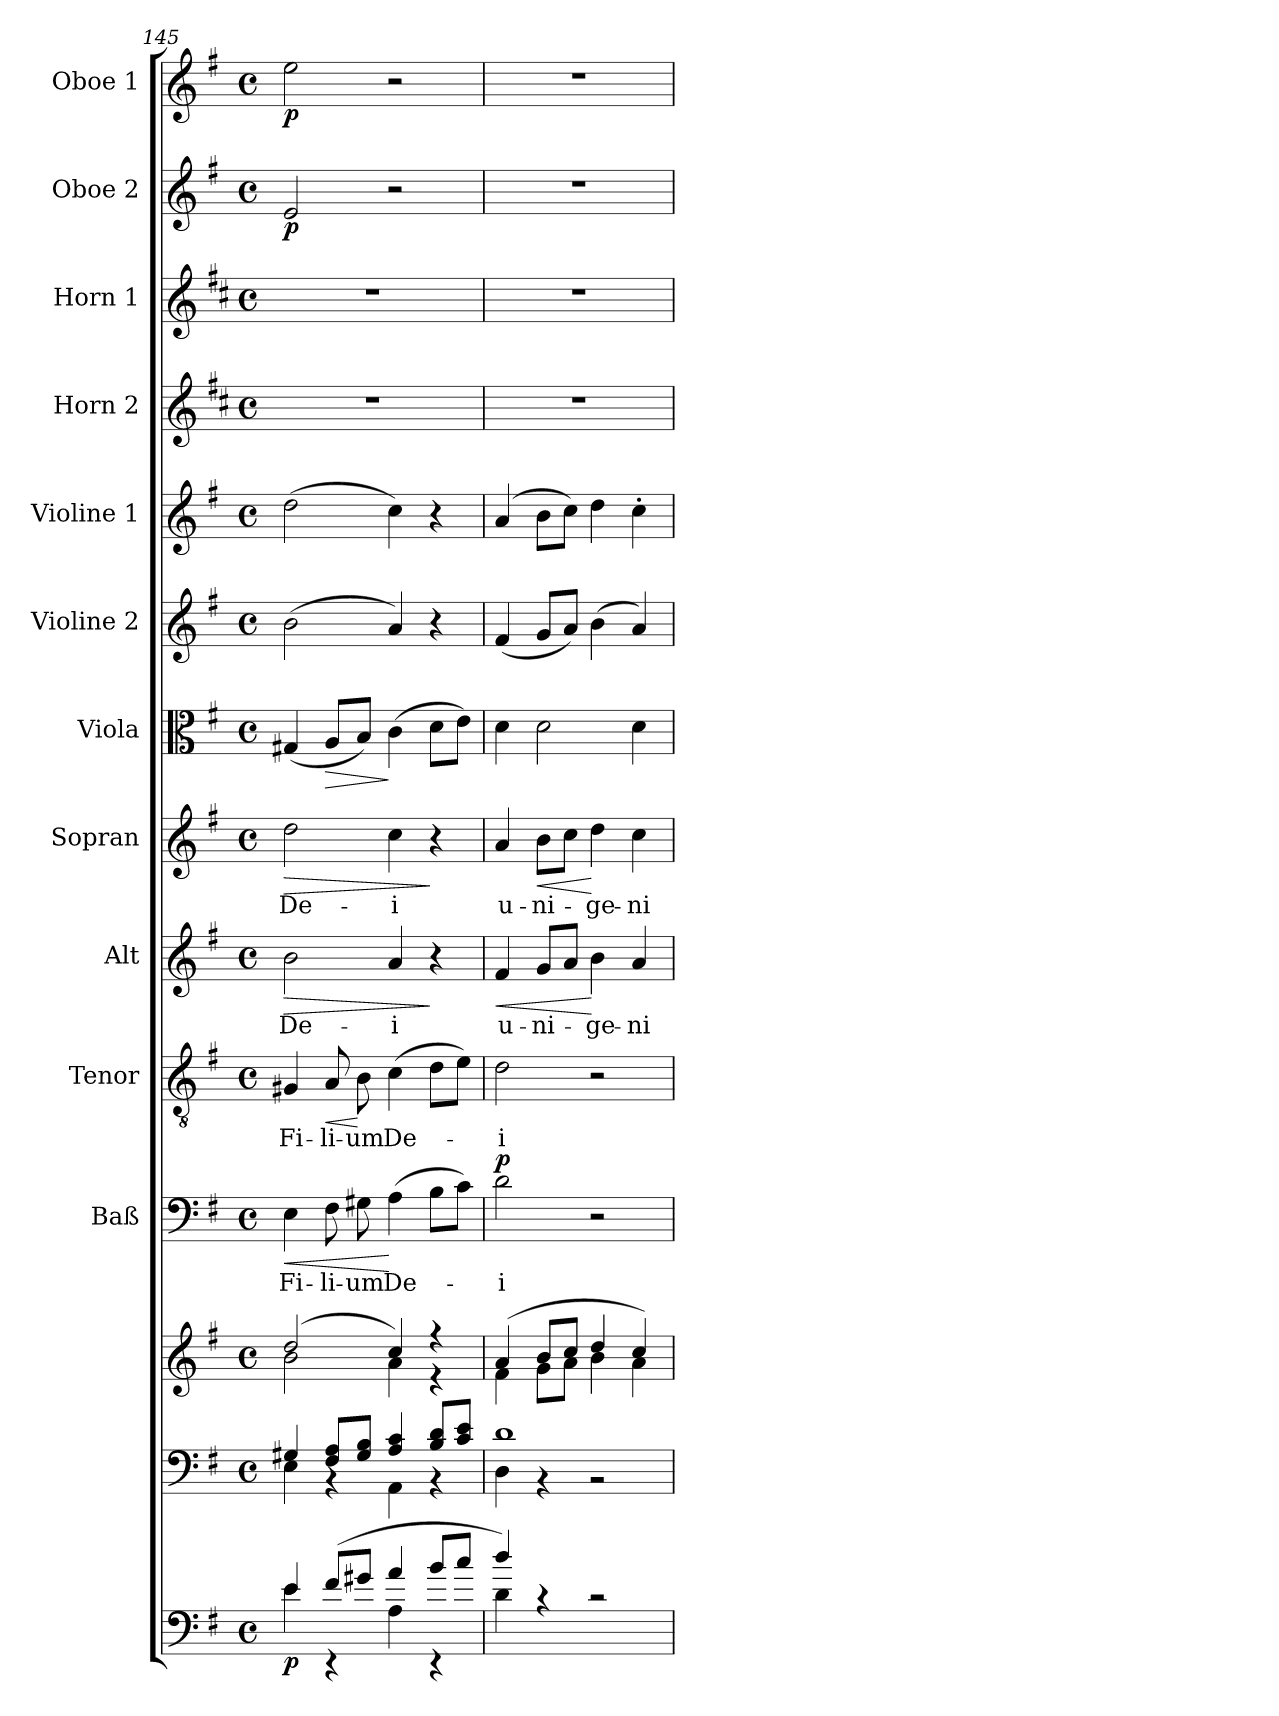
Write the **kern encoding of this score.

**kern	**dynam	**kern	**kern	**kern	**text	**dynam	**kern	**text	**dynam	**kern	**text	**dynam	**kern	**text	**dynam	**kern	**dynam	**kern	**kern	**kern	**kern	**kern	**dynam	**kern	**dynam
*part13	*part13	*part12	*part12	*part11	*part11	*part11	*part10	*part10	*part10	*part9	*part9	*part9	*part8	*part8	*part8	*part7	*part7	*part6	*part5	*part4	*part3	*part2	*part2	*part1	*part1
*staff14	*staff14	*staff13	*staff12	*staff11	*staff11	*staff11	*staff10	*staff10	*staff10	*staff9	*staff9	*staff9	*staff8	*staff8	*staff8	*staff7	*staff7	*staff6	*staff5	*staff4	*staff3	*staff2	*staff2	*staff1	*staff1
*	*	*	*	*I"Baß	*	*	*I"Tenor	*	*	*I"Alt	*	*	*I"Sopran	*	*	*I"Viola	*	*I"Violine 2	*I"Violine 1	*I"Horn 2	*I"Horn 1	*I"Oboe 2	*	*I"Oboe 1	*
*	*	*	*	*I'Baß	*	*	*I'Ten	*	*	*I'Alt	*	*	*I'Sop	*	*	*I'Vla.	*	*I'Vln. 2	*I'Vln. 1	*I'Hrn. 2	*I'Hrn. 1	*I'Ob. 2	*	*I'Ob. 1	*
*clefF4	*	*clefF4	*clefG2	*clefF4	*	*	*clefGv2	*	*	*clefG2	*	*	*clefG2	*	*	*clefC3	*	*clefG2	*clefG2	*clefG2	*clefG2	*clefG2	*	*clefG2	*
*ITrd7c12	*	*	*	*	*	*	*	*	*	*	*	*	*	*	*	*	*	*	*	*ITrd4c7	*ITrd4c7	*	*	*	*
*k[f#]	*	*k[f#]	*k[f#]	*k[f#]	*	*	*k[f#]	*	*	*k[f#]	*	*	*k[f#]	*	*	*k[f#]	*	*k[f#]	*k[f#]	*k[f#]	*k[f#]	*k[f#]	*	*k[f#]	*
*G:	*	*G:	*G:	*G:	*	*	*G:	*	*	*G:	*	*	*G:	*	*	*G:	*	*G:	*G:	*G:	*G:	*G:	*	*G:	*
*M4/4	*	*M4/4	*M4/4	*M4/4	*	*	*M4/4	*	*	*M4/4	*	*	*M4/4	*	*	*M4/4	*	*M4/4	*M4/4	*M4/4	*M4/4	*M4/4	*	*M4/4	*
*met(c)	*	*met(c)	*met(c)	*met(c)	*	*	*met(c)	*	*	*met(c)	*	*	*met(c)	*	*	*met(c)	*	*met(c)	*met(c)	*met(c)	*met(c)	*met(c)	*	*met(c)	*
=145	=145	=145	=145	=145	=145	=145	=145	=145	=145	=145	=145	=145	=145	=145	=145	=145	=145	=145	=145	=145	=145	=145	=145	=145	=145
*^	*	*^	*^	*	*	*	*	*	*	*	*	*	*	*	*	*	*	*	*	*	*	*	*	*	*
!	!	!LO:DY:b	!	!	!	!	!	!LO:LY:b	!LO:HP:b	!	!LO:LY:b	!	!	!LO:LY:b	!LO:HP:b	!	!LO:LY:b	!LO:HP:b	!	!	!	!	!	!	!	!LO:DY:b	!	!LO:DY:b
4E/	4E\	p	4G#X/	4E\	(2dd/	2b\	4E\	Fi-	<	4G#X/	Fi-	.	2b\	De-	>	2dd\	De-	>	(<4G#X/	.	(2b\	(>2dd\	1r	1r	2e/	p	2ee\	p
!	!	!	!	!	!	!	!	!LO:LY:b	!	!	!LO:LY:b	!LO:HP:b	!	!	!	!	!	!	!	!LO:HP:b	!	!	!	!	!	!	!	!
(<8F#/L	4rEE	.	8F#/ 8A/L	4rAA	.	.	8F#\	-li-	.	8A/	-li-	<	.	.	.	.	.	.	8A/L	>	.	.	.	.	.	.	.	.
!	!	!	!	!	!	!	!	!LO:LY:b	!	!	!LO:LY:b	!	!	!	!	!	!	!	!	!	!	!	!	!	!	!	!	!
8G#X/J	.	.	8G#/ 8B/J	.	.	.	8G#X\	-um	.	8B\	-um	[	.	.	.	.	.	.	8B/J)	.	.	.	.	.	.	.	.	.
!	!	!	!	!	!	!	!	!LO:LY:b	!	!	!LO:LY:b	!	!	!LO:LY:b	!	!	!LO:LY:b	!	!	!	!	!	!	!	!	!	!	!
4A/	4AA\	.	4A/ 4c/	4AA\	4cc/)	4a\	(>4A\	De-	[	(>4c\	De-	.	4a/	-i	.	4cc\	-i	.	(>4c\	]	4a/)	4cc\)	.	.	2r	.	2r	.
8B/L	4rEE	.	8B/ 8d/L	4rAA	4r	4r	8B\L	.	.	8d\L	.	.	4r	.	]	4r	.	]	8d\L	.	4r	4r	.	.	.	.	.	.
8c/J	.	.	8c/ 8e/J	.	.	.	8c\J)	.	.	8e\J)	.	.	.	.	.	.	.	.	8e\J)	.	.	.	.	.	.	.	.	.
!!LO:PB:g=z
=146	=146	=146	=146	=146	=146	=146	=146	=146	=146	=146	=146	=146	=146	=146	=146	=146	=146	=146	=146	=146	=146	=146	=146	=146	=146	=146	=146	=146
!	!	!	!	!	!	!	!	!LO:LY:b	!LO:DY:a	!	!LO:LY:b	!	!	!LO:LY:b	!LO:HP:b	!	!LO:LY:b	!	!	!	!	!	!	!	!	!	!	!
4d/)	4D\	.	1d	4D\	(>4a/	4f#\	2d\	-i	p	2d\	-i	.	4f#/	u-	<	4a/	u-	.	4d\	.	(<4f#/	(4a/	1r	1r	1r	.	1r	.
!	!	!	!	!	!	!	!	!	!	!	!	!	!	!LO:LY:b	!	!	!LO:LY:b	!LO:HP:b	!	!	!	!	!	!	!	!	!	!
4rc	2.ryy	.	.	4r	8b/L	8g\L	.	.	.	.	.	.	8g/L	-ni-	.	8b\L	-ni-	<	2d\	.	8g/L	8b\L	.	.	.	.	.	.
.	.	.	.	.	8cc/J	8a\J	.	.	.	.	.	.	8a/J	.	.	8cc\J	.	.	.	.	8a/J)	8cc\J)	.	.	.	.	.	.
!	!	!	!	!	!	!	!	!	!	!	!	!	!	!LO:LY:b	!	!	!LO:LY:b	!	!	!	!	!	!	!	!	!	!	!
2rc	.	.	.	2r	4dd/	4b\	2r	.	.	2r	.	.	4b\	-ge-	[	4dd\	-ge-	[	.	.	(>4b\	4dd\	.	.	.	.	.	.
!	!	!	!	!	!	!	!	!	!	!	!	!	!	!LO:LY:b	!	!	!LO:LY:b	!	!	!	!	!	!	!	!	!	!	!
.	.	.	.	.	4cc/)	4a\	.	.	.	.	.	.	4a/	-ni-	.	4cc\	-ni-	.	4d\	.	4a/)	4cc'>\	.	.	.	.	.	.
*v	*v	*	*	*	*	*	*	*	*	*	*	*	*	*	*	*	*	*	*	*	*	*	*	*	*	*	*	*
*	*	*v	*v	*	*	*	*	*	*	*	*	*	*	*	*	*	*	*	*	*	*	*	*	*	*	*	*
*	*	*	*v	*v	*	*	*	*	*	*	*	*	*	*	*	*	*	*	*	*	*	*	*	*	*	*
=	=	=	=	=	=	=	=	=	=	=	=	=	=	=	=	=	=	=	=	=	=	=	=	=	=
*-	*-	*-	*-	*-	*-	*-	*-	*-	*-	*-	*-	*-	*-	*-	*-	*-	*-	*-	*-	*-	*-	*-	*-	*-	*-
